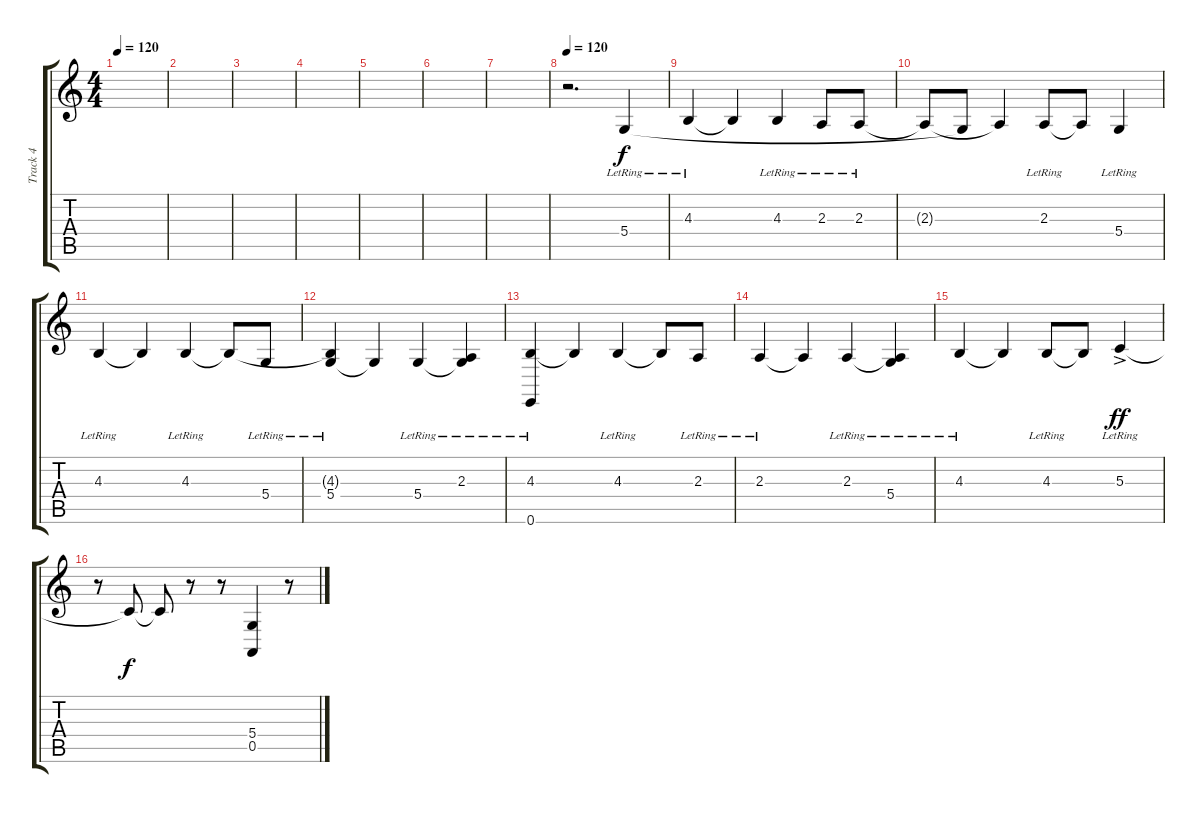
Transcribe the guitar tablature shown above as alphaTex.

\track ("Track 4" "Track 4") {solo instrument brightacousticpiano}
\staff {score tabs}
\tuning (E4 B3 G3 D3 A2 E2) {hide}
\ts (4 4)
\tempo 120
\clef g2
\ks c
|
|
|
|
|
|
|
\tempo 120
r.2{d} 5.4{lr}.4 |
4.3{lr}.4 4.3{t}.4 4.3{lr}.4 2.3{lr}.8 2.3{lr}.8 |
2.3{t}.8 5.4{t}.8 2.3{t}.4 2.3{lr}.8 2.3{t}.8 5.4{lr}.4 |
4.3{lr}.4 4.3{t}.4 4.3{lr}.4 4.3{t}.8 5.4{lr}.8 |
(4.3{t} 5.4{lr}).4 5.4{t}.4{txt ""} 5.4{lr}.4 (2.3{lr} 5.4{t}).4 |
(4.3{lr} 0.6).4 4.3{t}.4 4.3{lr}.4 4.3{t}.8 2.3{lr}.8 |
2.3{lr}.4 2.3{t}.4 2.3{lr}.4 (2.3{t} 5.4{lr}).4 |
4.3{lr}.4 4.3{t}.4 4.3{lr}.8 4.3{t}.8 5.3{ac lr}.4{dy ff} |
r.8 5.3{t}.8{dy f} 5.3{t}.8 r.8 r.8 (5.4 0.5).4 r.8
